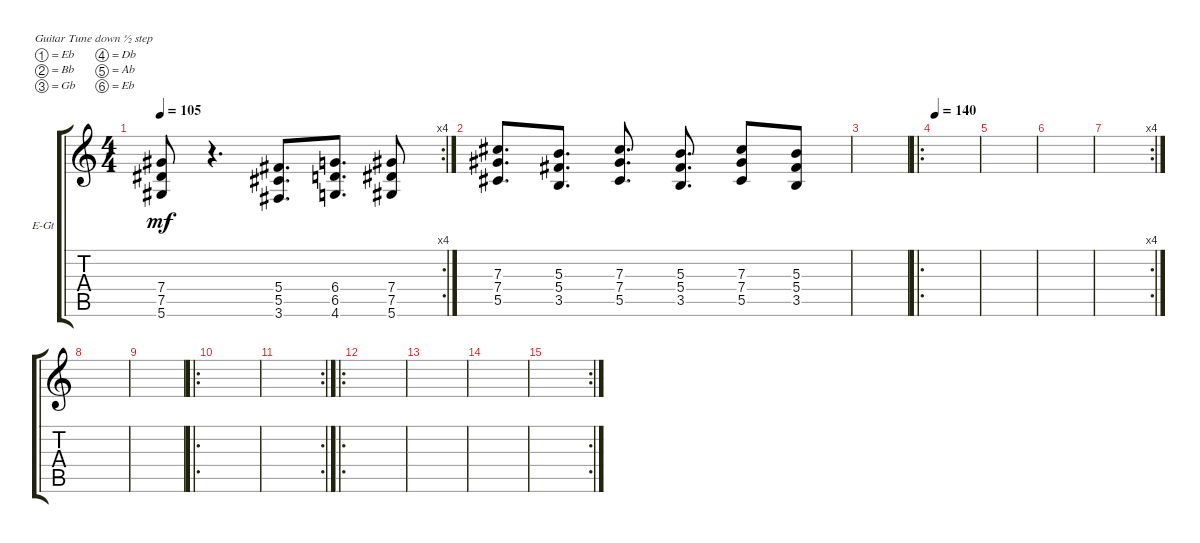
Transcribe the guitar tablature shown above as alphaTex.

\defaultSystemsLayout 4
\bracketExtendMode groupsimilarinstruments
\firstSystemTrackNameOrientation horizontal
\otherSystemsTrackNameOrientation horizontal
\track ("E-Gt Distortion" "E-Gt") {instrument distortionguitar}
\staff {score tabs}
\tuning (Eb4 Bb3 Gb3 Db3 Ab2 Eb2)
\rc 4
\ts (4 4)
\tempo 105
\clef g2
\ks c
(5.6 7.5 7.4).8{dy mf} r.4{d} (3.6 5.5 5.4).8{d} (4.6 6.5 6.4).8{d} (5.6 7.5 7.4).8 |
(5.5 7.4 7.3).8{d} (3.5 5.4 5.3).8{d} (5.5 7.4 7.3).8{d} (3.5 5.4 5.3).8{d} (5.5 7.4 7.3).8 (3.5 5.4 5.3).8 |
|
\ro
\tempo 140
|
|
|
\rc 4
|
|
|
\ro
|
\rc 2
|
\ro
|
|
|
\rc 2
